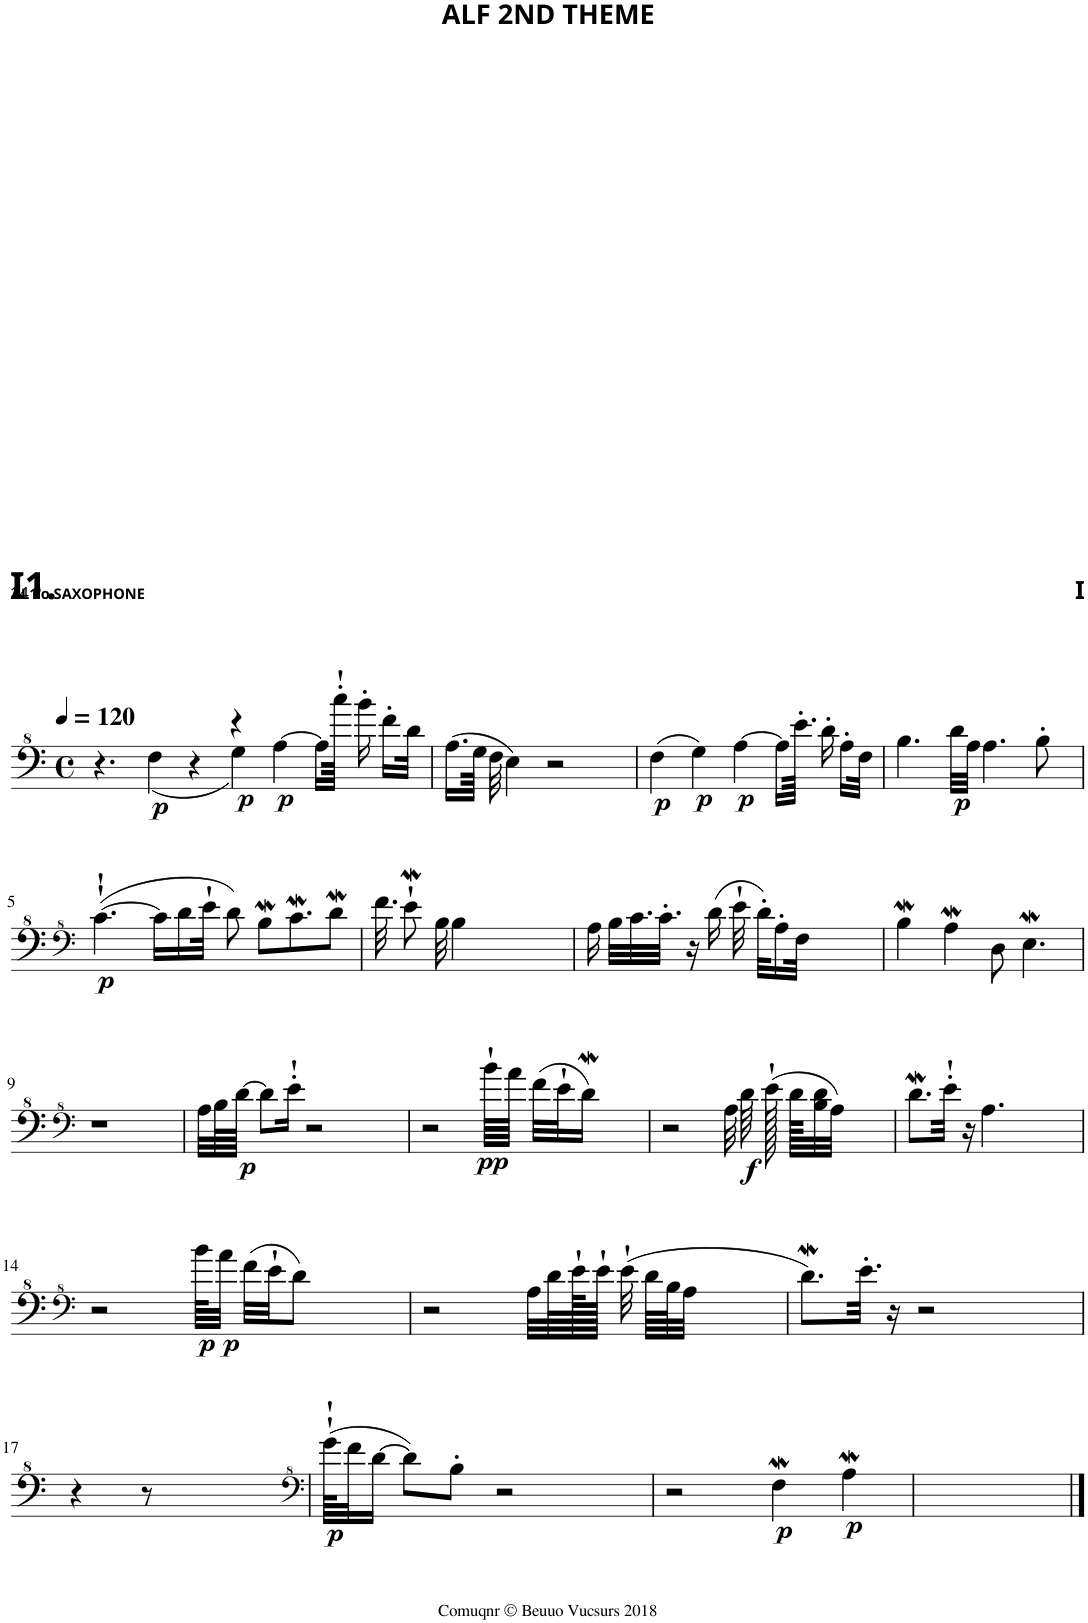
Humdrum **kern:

**kern	**dynam
*part1	*part1
*staff1	*staff1
*clefF^4	*
*k[]	*
*M4/4	*
*met(c)	*
*MM120	*
=1	=1
*^	*
4.r	2..ryy	.
!	!	!LO:DY:b
(4f\	.	p
4r	.	.
!	!	!LO:DY:b
8r	[8g\)	p
8ryy	2ryy	.
!	!	!LO:DY:b
[4a\	.	p
16a\LL]	.	.
64ccc'`\JJkk	.	.
16bb'\	.	.
.	16..ryy	.
16ff'\LL	.	.
32dd\JJk	.	.
*v	*v	*
=2	=2
(16.a\LL	.
8r	.
8g\]	.
64g\JJkk	.
32f\	.
4e\)	.
2r	.
16..ryy	.
=3	=3
!	!LO:DY:b
(4f\	p
!	!LO:DY:b
4g\)	p
!	!LO:DY:b
[4a\	p
16a\LL]	.
64.ee'\JJkk	.
16dd'\	.
16a'\LL	.
32f\JJk	.
128ryy	.
=4	=4
4.b\	.
!	!LO:DY:b
32dd\LLL	p
32a\JJJ	.
4.a\	.
8b'\	.
16ryy	.
!!LO:LB:g=z
=5	=5
*clefF^4	*
!	!LO:DY:b
([4.cc``\	p
16cc\LL]	.
16dd\	.
32ee`\JJk	.
8dd\)	.
8bW\L	.
8.ccw\	.
[32ddW\J	.
=6	=6
32.ff\	.
16.dd\J]	.
8eeW`\	.
32b\	.
4b\	.
2ryy	.
32.ryy	.
=7	=7
16a\	.
32b\LLL	.
32.cc\	.
32.cc'\JJJ	.
16r	.
(16dd\	.
32ee`\	.
32dd'\KLL)	.
16a'\	.
32f\JJk	.
2ryy	.
32ryy	.
=8	=8
4bW\	.
4aW\	.
8d\	.
4.eW\	.
!!LO:LB:g=z
=9	=9
*clefF^4	*
1r	.
=10	=10
32a\LLL	.
64b\L	.
!	!LO:DY:b
[64dd\JJJJ	p
8dd\L]	.
16ee'`\Jk	.
2r	.
4ryy	.
=11	=11
2r	.
!	!LO:DY:b
64bb`\LLLL	pp
64aa\JJJJ	.
(32ff\LLL	.
32ee`\J	.
16ddW\JJ)	.
4ryy	.
16.ryy	.
=12	=12
2r	.
32a\	.
!	!LO:DY:b
64dd\	f
(256ee`\	.
128dd\KKLLL	.
32b\ 32dd\	.
32a\JJJ)	.
!LO:N:vis=4.	!
1920%727ryy	.
=13	=13
8.ddW\L	.
32ee'`\Jkk	.
16r	.
4.a\	.
4ryy	.
16.ryy	.
!!LO:LB:g=z
=14	=14
*clefF^4	*
2r	.
!	!LO:DY:b
64bb\KLLL	p
!	!LO:DY:b
32aa\JJJ	p
(32ff\LLL	.
32ee`\JJ	.
8dd\J)	.
4ryy	.
64ryy	.
=15	=15
2r	.
32a\LLL	.
64dd\L	.
256ee`\KL	.
128ee`\JJJJJ	.
(32ee`\	.
64dd\LLLL	.
64b\J	.
32a\JJJ	.
!LO:N:vis=4..	!
1920%667ryy	.
=16	=16
8.ddW\L)	.
32.ee'\Jkk	.
16r	.
2r	.
8ryy	.
16ryy	.
64ryy	.
!!LO:LB:g=z
=17	=17
4r	.
8r	.
2ryy	.
8ryy	.
=18	=18
*clefF^4	*
!	!LO:DY:b
(64gg``\KLLL	p
32ff\J	.
[16dd\JJ	.
8dd\L])	.
8b'\J	.
2r	.
8ryy	.
64ryy	.
=19	=19
2r	.
!	!LO:DY:b
4fw\	p
!	!LO:DY:b
4aW\	p
=20	=20
1ryy	.
==	==
*-	*-
